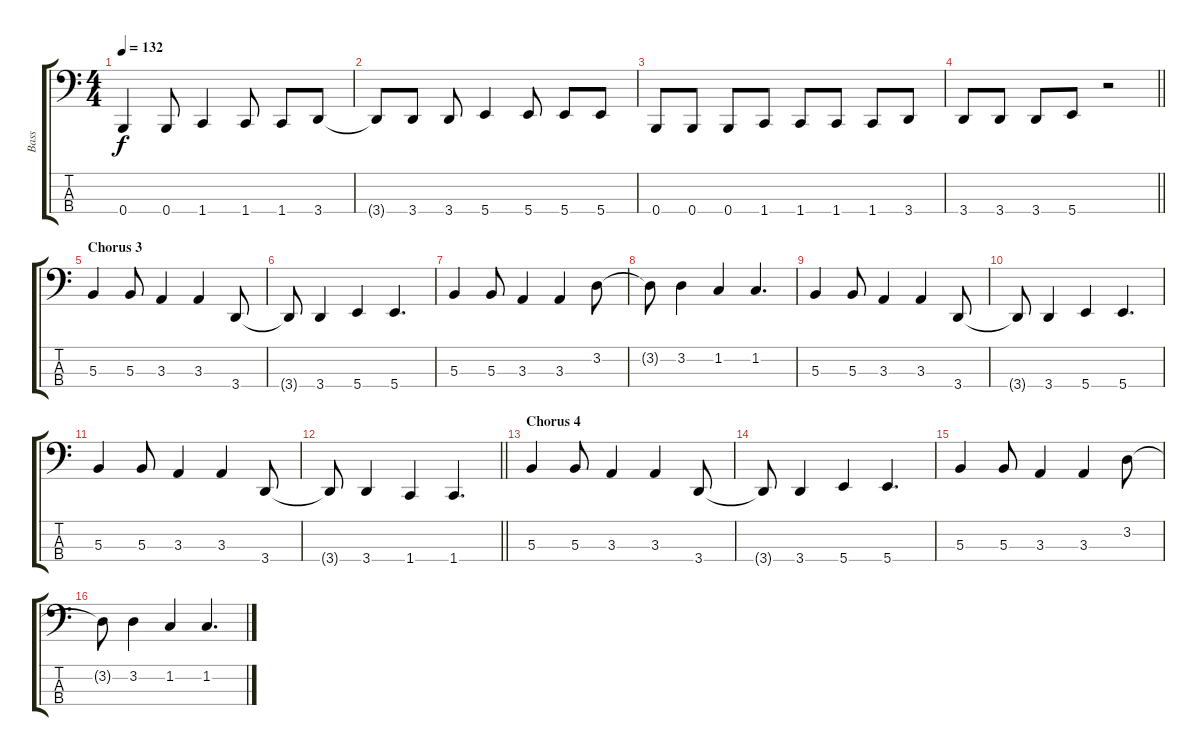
\track ("Bass" "Bass") {instrument electricbasspick}
\staff {score tabs}
\tuning (E2 B1 Gb1 B0) {hide}
\ts (4 4)
\tempo 132
\clef f4
\ks c
0.4.4{dy f} 0.4.8 1.4.4 1.4.8 1.4.8 3.4.8 |
3.4{t}.8 3.4.8 3.4.8 5.4.4 5.4.8 5.4.8 5.4.8 |
0.4.8 0.4.8 0.4.8 1.4.8 1.4.8 1.4.8 1.4.8 3.4.8 |
\barLineRight lightlight
3.4.8 3.4.8 3.4.8 5.4.8 r.2 |
\section ("" "Chorus 3")
5.3.4 5.3.8 3.3.4 3.3.4 3.4.8 |
3.4{t}.8 3.4.4 5.4.4 5.4.4{d} |
5.3.4 5.3.8 3.3.4 3.3.4 3.2.8 |
3.2{t}.8 3.2.4 1.2.4 1.2.4{d} |
5.3.4 5.3.8 3.3.4 3.3.4 3.4.8 |
3.4{t}.8 3.4.4 5.4.4 5.4.4{d} |
5.3.4 5.3.8 3.3.4 3.3.4 3.4.8 |
\barLineRight lightlight
3.4{t}.8 3.4.4 1.4.4 1.4.4{d} |
\section ("" "Chorus 4")
5.3.4 5.3.8 3.3.4 3.3.4 3.4.8 |
3.4{t}.8 3.4.4 5.4.4 5.4.4{d} |
5.3.4 5.3.8 3.3.4 3.3.4 3.2.8 |
3.2{t}.8 3.2.4 1.2.4 1.2.4{d}
